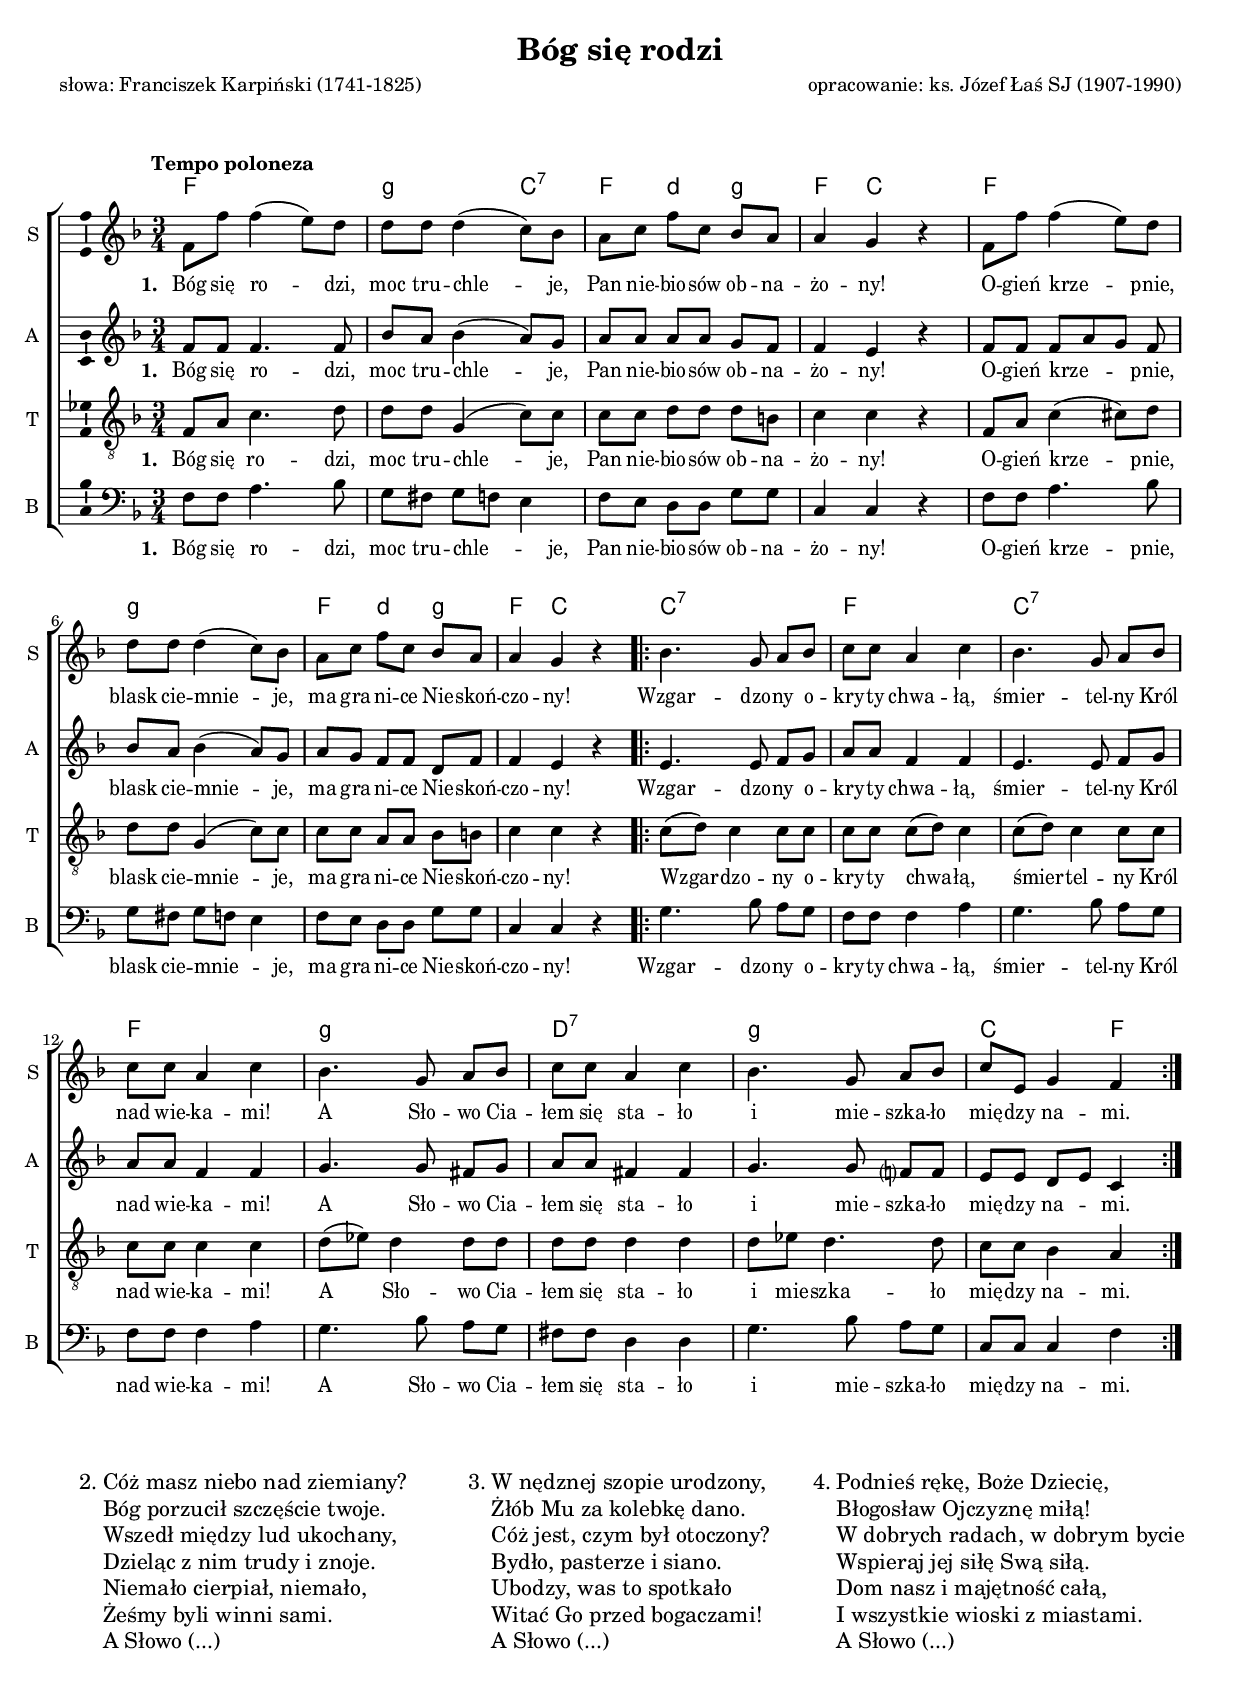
%{TODO:
  czy to w ogóle jest harmonizowalne?
%}

\version "2.15.33"
\paper {
  top-markup-spacing #'basic-distance = #7
  markup-system-spacing #'basic-distance = #20
  ragged-last-bottom = ##f
}
\header	{
  title = "Bóg się rodzi"
  poet = "słowa: Franciszek Karpiński (1741-1825)"
  composer = "opracowanie: ks. Józef Łaś SJ (1907-1990)"
}
commonprops = {
  \tempo "Tempo poloneza" 4=100
  \set Score.tempoHideNote = ##t
  \key f \major
  \time 3/4
  \set Timing.beamExceptions = #'()
}
\layout {
  \set chordNameLowercaseMinor = ##t
  \override LyricText #'stencil =
  #(lambda (grob)
     (ly:stencil-scale (lyric-text::print grob) 0.9 1))
}
#(set-global-staff-size 17)
%--------------------------------MELODY--------------------------------
sopranomelody =	\relative c'' {
  f,8%{\f%} f' f4( e8) d |
  d8 d d4( c8) bes |
  a8 c f c bes a |
  a4 g r |
  f8 f' f4( e8) d |
  d8 d d4( c8) bes |
  a8 c f c bes a |
  a4 g r |
  \repeat volta 2 {
    bes4.%{\p%} g8 a bes |
    c8 c a4 c |
    bes4. g8 a bes |
    c8 c a4 c |
    bes4.%{\mf%} g8 a bes |
    c8 c a4 c |
    bes4. g8 a bes |
    c8 e, g4%{\>%} f^\!
  }
}
altomelody = \relative f' {
  f8%{\f%} f f4. f8 |
  bes8 a bes4( a8) g |
  a8 a a a g f |
  f4 e r |
  f8 f f[ a g] f8 |
  bes8 a bes4( a8) g |
  a8 g f f d f |
  f4 e r |
  \repeat volta 2	{
    e4.%{\p%} e8 f g |
    a8 a f4 f |
    e4. e8 f g |
    a8 a f4 f |
    g4.%{\mf%} g8 fis g |
    a8 a fis4 fis|
    g4. g8 f? f |
    e8 e d[%{\>%} e] c4^\!
  }
}
tenormelody = \relative c' {
  f,8%{\f%} a c4. d8 |
  d8 d g,4( c8) c |
  c8 c d d d b |
  c4 c r |
  f,8 a c4( cis8) d8 |
  d8 d g,4( c8) c |
  c8 c a a bes b |
  c4 c r |
  \repeat volta 2	{
    c8%{\p%}([ d]) c4 c8 c |
    c8 c c([ d]) c4 |
    c8[( d]) c4 c8 c |
    c8 c c4 c |
    d8%{\mf%}([ es)] d4 d8 d |
    d8 d d4 d |
    d8 es d4. d8 |
    c8 c bes4%{\>%} a^\! |
  }
}
bassmelody = \relative f {
  f8%{\f%} f a4. bes8 |
  g8 fis g f e4 |
  f8 e d d g g |
  c,4 c r |
  f8 f a4. bes8 |
  g8 fis g f e4 |
  f8 e d d g g |
  c,4 c r |
  \repeat volta 2	{
    g'4.%{\p%} bes8 a g |
    f8 f f4 a |
    g4. bes8 a g |
    f8 f f4 a |
    g4.%{\mf%} bes8 a g |
    fis8 fis d4 d |
    g4. bes8 a g |
    c,8 c c4%{\>%} f^\!
  }
}
akordy = \chordmode {
  f2. g2:m c4:7 f4 d:m g:m
  f c2 % zamiast f powinno się zapisać C z opóźnieniami
  f2. g:m f4 d:m g:m f c2
  \repeat volta 2 {
    c2.:7 f c:7 f
    g2.:m d:7 g:m c2 f4
  }
}
%--------------------------------LYRICS--------------------------------
text =  \lyricmode {
  \set stanza = "1. "
  Bóg się ro -- dzi, moc  tru -- chle -- je, Pan nie -- bio -- sów ob -- na -- żo -- ny!
  O -- gień krze -- pnie, blask cie -- mnie -- je, ma gra -- ni -- ce Nie -- skoń -- czo -- ny!
  Wzgar -- dzo -- ny o -- kry -- ty chwa -- łą, śmier -- tel -- ny Król nad wie -- ka -- mi!
  A Sło -- wo Cia -- łem się sta -- ło i mie -- szka -- ło mię -- dzy na -- mi.
}
stanzas = \markup {
  \fill-line {
    \large {
      \hspace #0.1
      \line {
        "2."
        \column	{
          "Cóż masz niebo nad ziemiany? "
          "Bóg porzucił szczęście twoje."
          "Wszedł między lud ukochany,"
          "Dzieląc z nim trudy i znoje."
          "Niemało cierpiał, niemało,"
          "Żeśmy byli winni sami."
          "A Słowo (...)"
        }
      }
      \hspace #0.1
      \line {
        "3."
        \column {
          "W nędznej szopie urodzony, "
          "Żłób Mu za kolebkę dano."
          "Cóż jest, czym był otoczony?"
          "Bydło, pasterze i siano."
          "Ubodzy, was to spotkało"
          "Witać Go przed bogaczami!"
          "A Słowo (...)"
        }
      }
      \hspace #0.1
      \line {
        "4."
        \column {
          "Podnieś rękę, Boże Dziecię,"
          "Błogosław Ojczyznę miłą!"
          "W dobrych radach, w dobrym bycie"
          "Wspieraj jej siłę Swą siłą."
          "Dom nasz i majętność całą,"
          "I wszystkie wioski z miastami."
          "A Słowo (...)"
        }
      }
      \hspace #0.1
    }
  }
}
%--------------------------------ALL-FILE VARIABLE--------------------------------

fourstaveschoir = {
  \new ChoirStaff <<
    \new ChordNames { \germanChords \akordy }
    \new Staff = soprano {
      \clef treble
      \set Staff.instrumentName = "S "
      \set Staff.shortInstrumentName = "S "
      \new Voice = soprano {
        \commonprops
        \set Voice.midiInstrument = "clarinet"
        \sopranomelody
      }
    }
    \new Lyrics = womenlyrics \lyricsto soprano \text

    \new Staff = alto {
      \clef treble
      \set Staff.instrumentName = "A "
      \set Staff.shortInstrumentName = "A "
      \new Voice = alto {
        \commonprops
        \set Voice.midiInstrument = "english horn"
        \altomelody
      }
    }
    \new Lyrics = womenlyrics \lyricsto soprano \text


    \new Staff = tenor {
      \clef "treble_8"
      \set Staff.instrumentName = "T "
      \set Staff.shortInstrumentName = "T "
      \new Voice = tenor {
        \commonprops
        \set Voice.midiInstrument = "english horn"
        \tenormelody
      }
    }
    \new Lyrics = menlyrics \lyricsto tenor \text

    \new Staff = bass {
      \clef bass
      \set Staff.instrumentName = "B "
      \set Staff.shortInstrumentName = "B "
      \new Voice = bass {
        \commonprops
        \set Voice.midiInstrument = "clarinet"
        \bassmelody
      }
    }
    \new Lyrics = womenlyrics \lyricsto soprano \text

  >>
}

%---------------------------------MIDI---------------------------------
\score {
  \unfoldRepeats \fourstaveschoir
  \midi {
    \context {
      \Staff \remove "Staff_performer"
    }
    \context {
      \Voice
      \consists "Staff_performer"
      \remove "Dynamic_performer"
    }
  }
}

%--------------------------------LAYOUT--------------------------------
\score {
  \fourstaveschoir
  \layout {
    indent = 0\cm
    \context {
      \Staff \consists "Ambitus_engraver"
    }
  }
}

\stanzas
